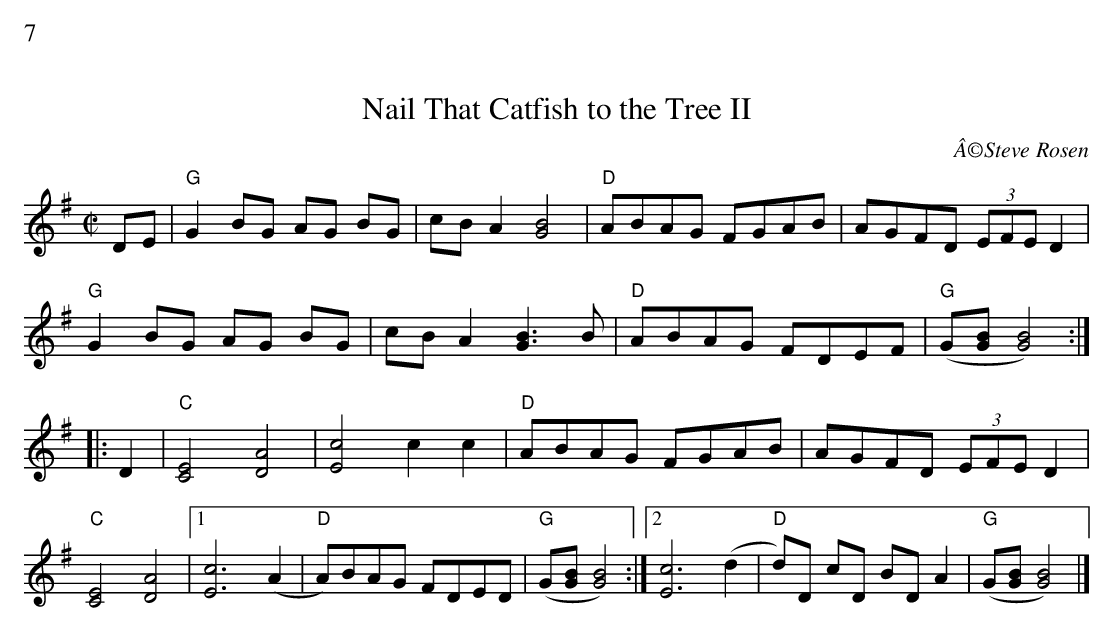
X:1
%%text 7
T:Nail That Catfish to the Tree II
C:Â©Steve Rosen
M:C|
L:1/8
K:Gmaj
DE|"G"G2 BG AG BG|cB A2 [B4G4]|"D"ABAG FGAB|AGFD (3EFE D2|
"G"G2 BG AG BG|cB A2 [B3G3] B|"D"ABAG FDEF|"G"(G[BG][B4G4]):|
|:D2|"C"[C4E4] [A4D4]|[c4E4] c2c2|"D"ABAG FGAB|AGFD (3EFE D2|
"C"[C4E4] [A4D4]|1[c6E6] (A2|"D"A)BAG FDED|"G"(G[BG][B4G4]) :|2[c6E6] (d2|"D"d)D cD BD A2|"G"(G[BG][B4G4])|]
